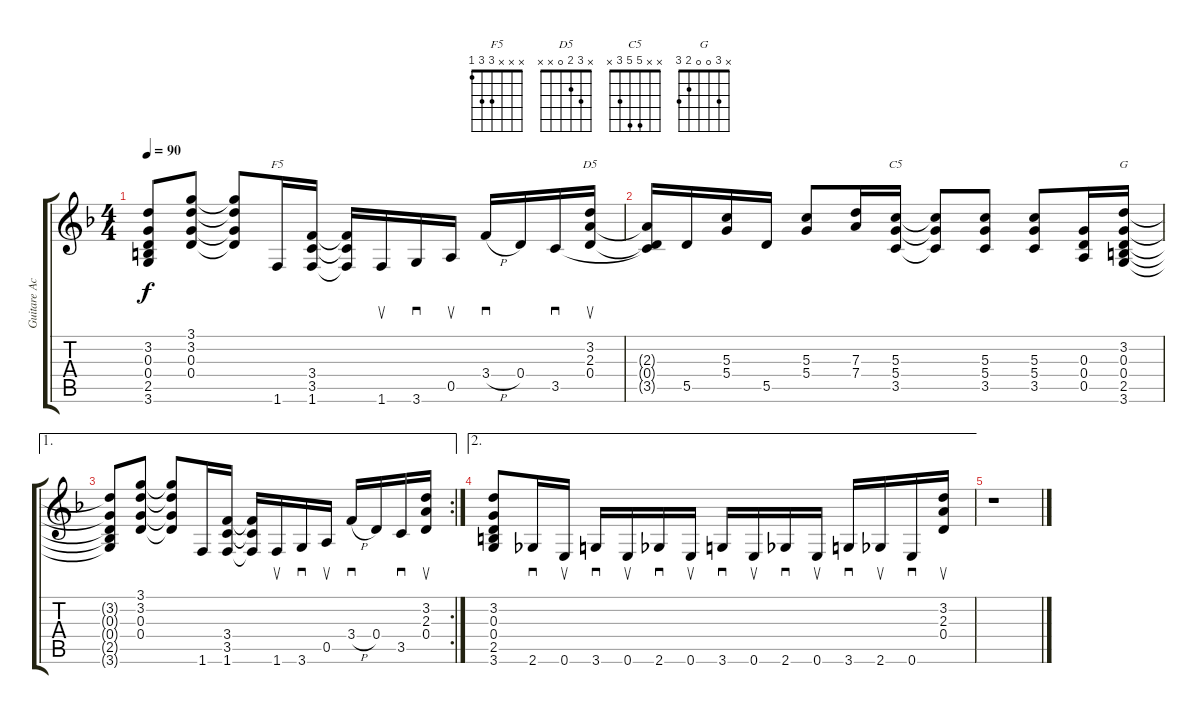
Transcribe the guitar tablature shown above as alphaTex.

\track ("Guitare Accoustique" "Guitare Ac") {instrument acousticguitarsteel}
\staff {score tabs}
\tuning (E4 B3 G3 D3 A2 E2) {hide}
\chord ("F5" x x x 3 3 1)
\chord ("D5" x 3 2 0 x x)
\chord ("C5" x x 5 5 3 x)
\chord ("G" x 3 0 0 2 3)
\ts (4 4)
\tempo 90
\clef g2
\ks f
(3.2{t} 0.3{t} 0.4{t} 2.5{t} 3.6{t}).8{dy f} (3.1 3.2 0.3 0.4).8 (3.1{t} 3.2{t} 0.3{t} 0.4{t}).8 1.6.16{ch "F5"} (3.4 3.5 1.6).16 (3.4{t} 3.5{t} 1.6{t}).16 1.6.16{su} 3.6.16{sd} 0.5.16{su} 3.4{h}.16{sd} 0.4.16 3.5.16{sd} (3.2 2.3 0.4).16{su ch "D5"} |
(2.3{t} 0.4{t} 3.5{t}).16 5.5.16 (5.3 5.4).16 5.5.16 (5.3 5.4).8 (7.3 7.4).16 (5.3 5.4 3.5).16{ch "C5"} (5.3{t} 5.4{t} 3.5{t}).8 (5.3 5.4 3.5).8 (5.3 5.4 3.5).8 (0.3 0.4 0.5).16 (3.2 0.3 0.4 2.5 3.6).16{ch "G"} |
\ae 1
\rc 2
(3.2{t} 0.3{t} 0.4{t} 2.5{t} 3.6{t}).8 (3.1 3.2 0.3 0.4).8 (3.1{t} 3.2{t} 0.3{t} 0.4{t}).8 1.6.16 (3.4 3.5 1.6).16 (3.4{t} 3.5{t} 1.6{t}).16 1.6.16{su} 3.6.16{sd} 0.5.16{su} 3.4{h}.16{sd} 0.4.16 3.5.16{sd} (3.2 2.3 0.4).16{su} |
\ae 2
(3.2 0.3 0.4 2.5 3.6).8 2.6.16{sd} 0.6.16{su} 3.6.16{sd} 0.6.16{su} 2.6.16{sd} 0.6.16{su} 3.6.16{sd} 0.6.16{su} 2.6.16{sd} 0.6.16{su} 3.6.16{sd} 2.6.16{su} 0.6.16{sd} (3.2 2.3 0.4).16{su} |
r.1
